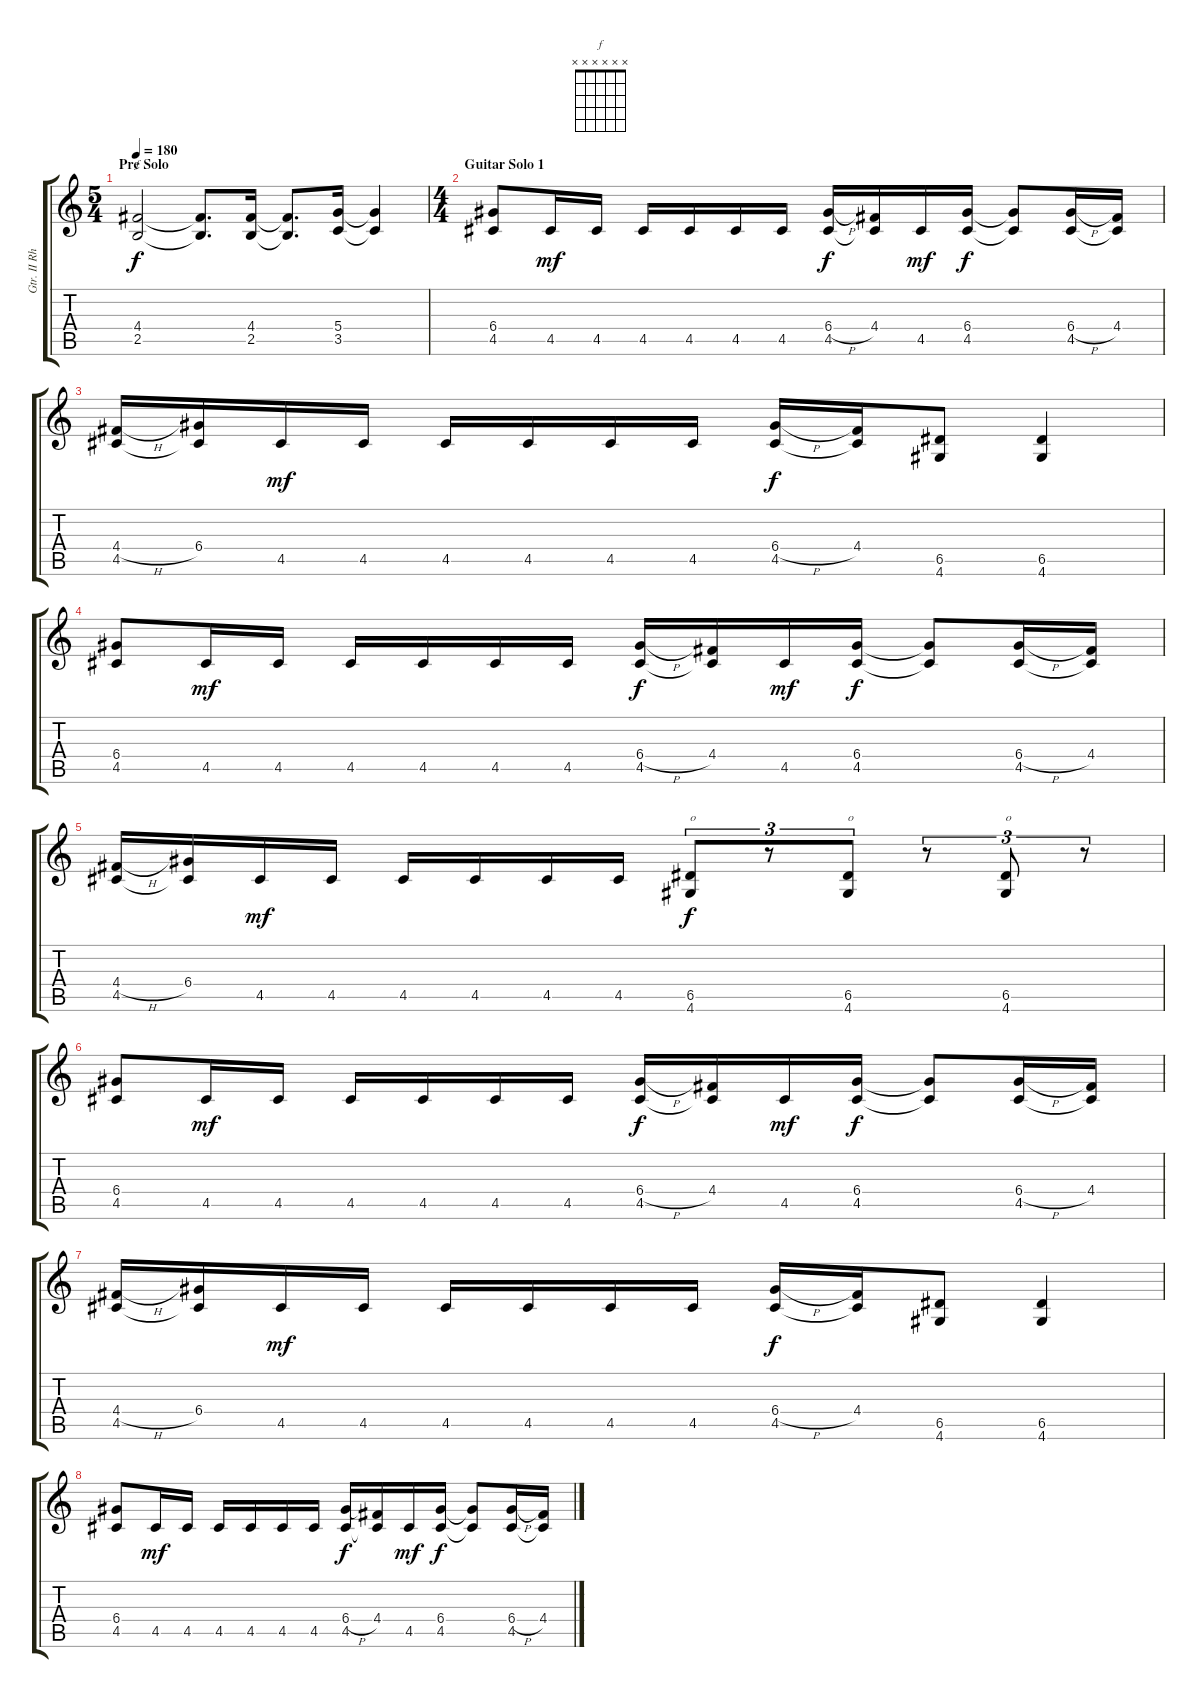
\track ("Gtr. II Rhytm" "Gtr. II Rh") {instrument overdrivenguitar}
\staff {score tabs}
\tuning (E4 B3 G3 D3 A2 E2) {hide}
\chord ("f" x x x x x x)
\ts (5 4)
\section ("" "Pre Solo")
\tempo 180
\clef g2
\ks c
(4.4 2.5).2{ch "f" dy f} (4.4{t} 2.5{t}).8{d} (4.4 2.5).16 (4.4{t} 2.5{t}).8{d} (5.4 3.5).16 (5.4{t} 3.5{t}).4 |
\ts (4 4)
\section ("" "Guitar Solo 1")
(6.4 4.5).8 4.5.16{dy mf} 4.5.16 4.5.16 4.5.16 4.5.16 4.5.16 (6.4{h} 4.5).16{dy f} (4.4 4.5{t}).16 4.5.16{dy mf} (6.4 4.5).16{dy f} (6.4{t} 4.5{t}).8 (6.4{h} 4.5).16 (4.4 4.5{t}).16 |
(4.4{h} 4.5).16 (6.4 4.5{t}).16 4.5.16{dy mf} 4.5.16 4.5.16 4.5.16 4.5.16 4.5.16 (6.4{h} 4.5).16{dy f} (4.4 4.5{t}).16 (6.5 4.6).8 (6.5 4.6).4 |
(6.4 4.5).8 4.5.16{dy mf} 4.5.16 4.5.16 4.5.16 4.5.16 4.5.16 (6.4{h} 4.5).16{dy f} (4.4 4.5{t}).16 4.5.16{dy mf} (6.4 4.5).16{dy f} (6.4{t} 4.5{t}).8 (6.4{h} 4.5).16 (4.4 4.5{t}).16 |
(4.4{h} 4.5).16 (6.4 4.5{t}).16 4.5.16{dy mf} 4.5.16 4.5.16 4.5.16 4.5.16 4.5.16 (6.5 4.6).8{tu (3 2) txt "o" dy f} r.8{tu (3 2)} (6.5 4.6).8{tu (3 2) txt "o"} r.8{tu (3 2)} (6.5 4.6).8{tu (3 2) txt "o"} r.8{tu (3 2)} |
(6.4 4.5).8 4.5.16{dy mf} 4.5.16 4.5.16 4.5.16 4.5.16 4.5.16 (6.4{h} 4.5).16{dy f} (4.4 4.5{t}).16 4.5.16{dy mf} (6.4 4.5).16{dy f} (6.4{t} 4.5{t}).8 (6.4{h} 4.5).16 (4.4 4.5{t}).16 |
(4.4{h} 4.5).16 (6.4 4.5{t}).16 4.5.16{dy mf} 4.5.16 4.5.16 4.5.16 4.5.16 4.5.16 (6.4{h} 4.5).16{dy f} (4.4 4.5{t}).16 (6.5 4.6).8 (6.5 4.6).4 |
(6.4 4.5).8 4.5.16{dy mf} 4.5.16 4.5.16 4.5.16 4.5.16 4.5.16 (6.4{h} 4.5).16{dy f} (4.4 4.5{t}).16 4.5.16{dy mf} (6.4 4.5).16{dy f} (6.4{t} 4.5{t}).8 (6.4{h} 4.5).16 (4.4 4.5{t}).16
